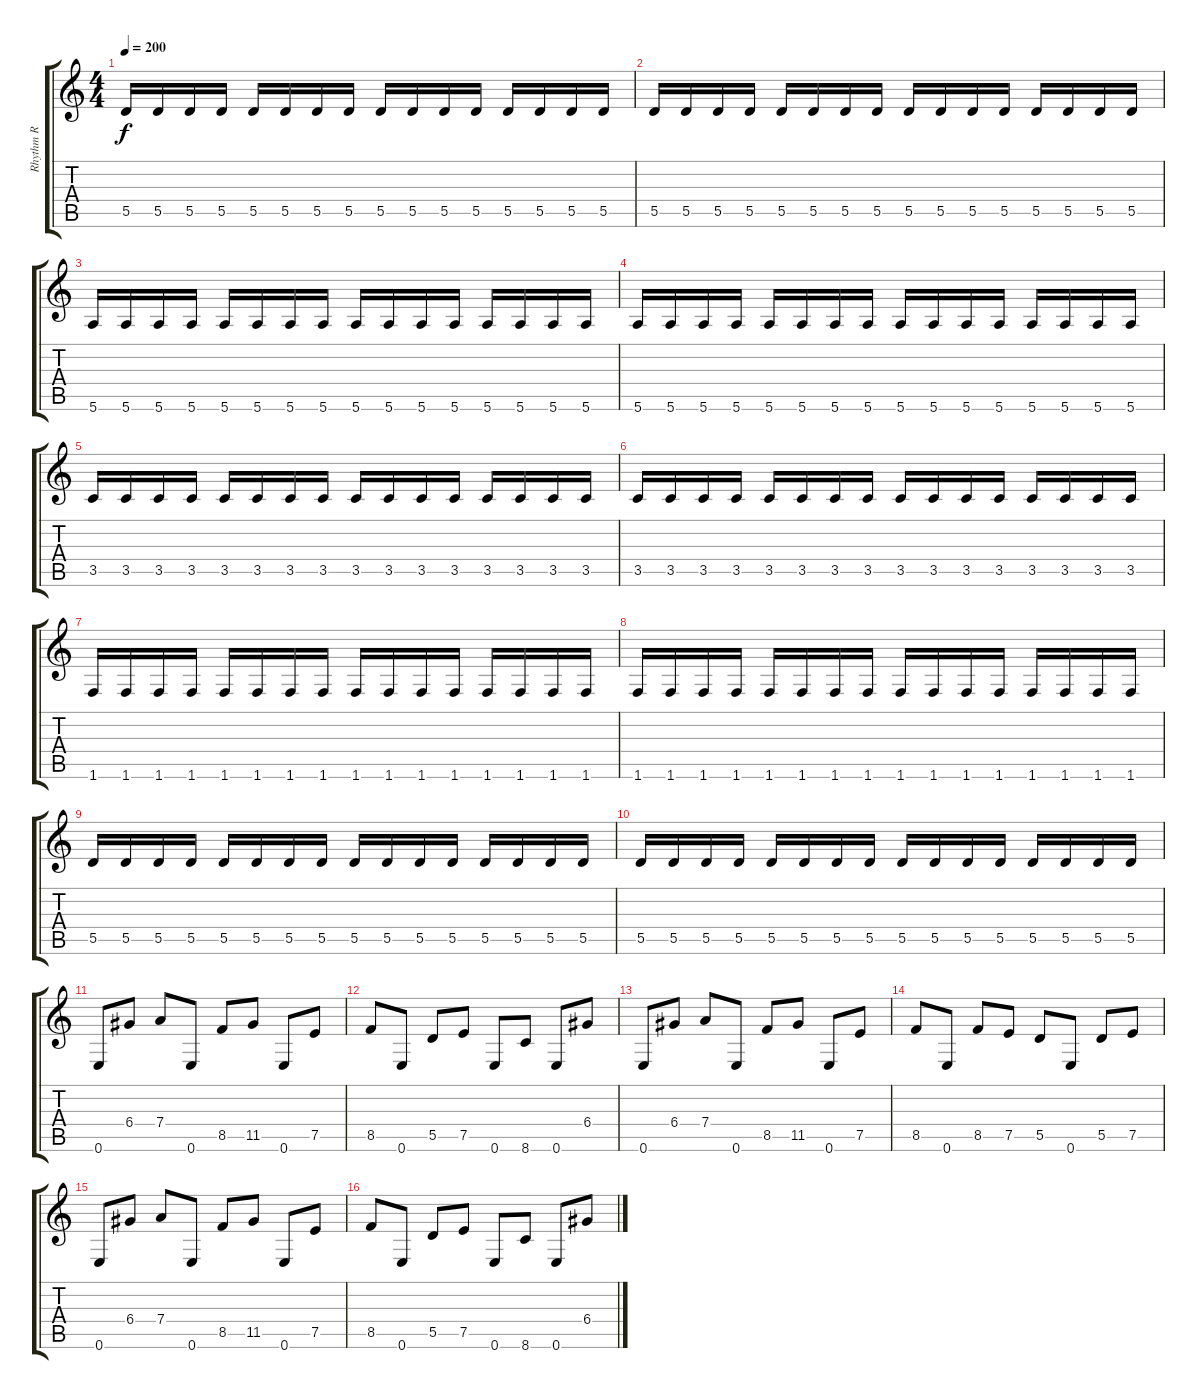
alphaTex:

\track ("Rhythm R" "Rhythm R") {instrument distortionguitar}
\staff {score tabs}
\tuning (E4 B3 G3 D3 A2 E2) {hide}
\ts (4 4)
\tempo 200
\clef g2
\ks c
5.5.16{dy f} 5.5.16 5.5.16 5.5.16 5.5.16 5.5.16 5.5.16 5.5.16 5.5.16 5.5.16 5.5.16 5.5.16 5.5.16 5.5.16 5.5.16 5.5.16 |
5.5.16 5.5.16 5.5.16 5.5.16 5.5.16 5.5.16 5.5.16 5.5.16 5.5.16 5.5.16 5.5.16 5.5.16 5.5.16 5.5.16 5.5.16 5.5.16 |
5.6.16 5.6.16 5.6.16 5.6.16 5.6.16 5.6.16 5.6.16 5.6.16 5.6.16 5.6.16 5.6.16 5.6.16 5.6.16 5.6.16 5.6.16 5.6.16 |
5.6.16 5.6.16 5.6.16 5.6.16 5.6.16 5.6.16 5.6.16 5.6.16 5.6.16 5.6.16 5.6.16 5.6.16 5.6.16 5.6.16 5.6.16 5.6.16 |
3.5.16 3.5.16 3.5.16 3.5.16 3.5.16 3.5.16 3.5.16 3.5.16 3.5.16 3.5.16 3.5.16 3.5.16 3.5.16 3.5.16 3.5.16 3.5.16 |
3.5.16 3.5.16 3.5.16 3.5.16 3.5.16 3.5.16 3.5.16 3.5.16 3.5.16 3.5.16 3.5.16 3.5.16 3.5.16 3.5.16 3.5.16 3.5.16 |
1.6.16 1.6.16 1.6.16 1.6.16 1.6.16 1.6.16 1.6.16 1.6.16 1.6.16 1.6.16 1.6.16 1.6.16 1.6.16 1.6.16 1.6.16 1.6.16 |
1.6.16 1.6.16 1.6.16 1.6.16 1.6.16 1.6.16 1.6.16 1.6.16 1.6.16 1.6.16 1.6.16 1.6.16 1.6.16 1.6.16 1.6.16 1.6.16 |
5.5.16 5.5.16 5.5.16 5.5.16 5.5.16 5.5.16 5.5.16 5.5.16 5.5.16 5.5.16 5.5.16 5.5.16 5.5.16 5.5.16 5.5.16 5.5.16 |
5.5.16 5.5.16 5.5.16 5.5.16 5.5.16 5.5.16 5.5.16 5.5.16 5.5.16 5.5.16 5.5.16 5.5.16 5.5.16 5.5.16 5.5.16 5.5.16 |
0.6.8 6.4.8 7.4.8 0.6.8 8.5.8 11.5.8 0.6.8 7.5.8 |
8.5.8 0.6.8 5.5.8 7.5.8 0.6.8 8.6.8 0.6.8 6.4.8 |
0.6.8 6.4.8 7.4.8 0.6.8 8.5.8 11.5.8 0.6.8 7.5.8 |
8.5.8 0.6.8 8.5.8 7.5.8 5.5.8 0.6.8 5.5.8 7.5.8 |
0.6.8 6.4.8 7.4.8 0.6.8 8.5.8 11.5.8 0.6.8 7.5.8 |
8.5.8 0.6.8 5.5.8 7.5.8 0.6.8 8.6.8 0.6.8 6.4.8
